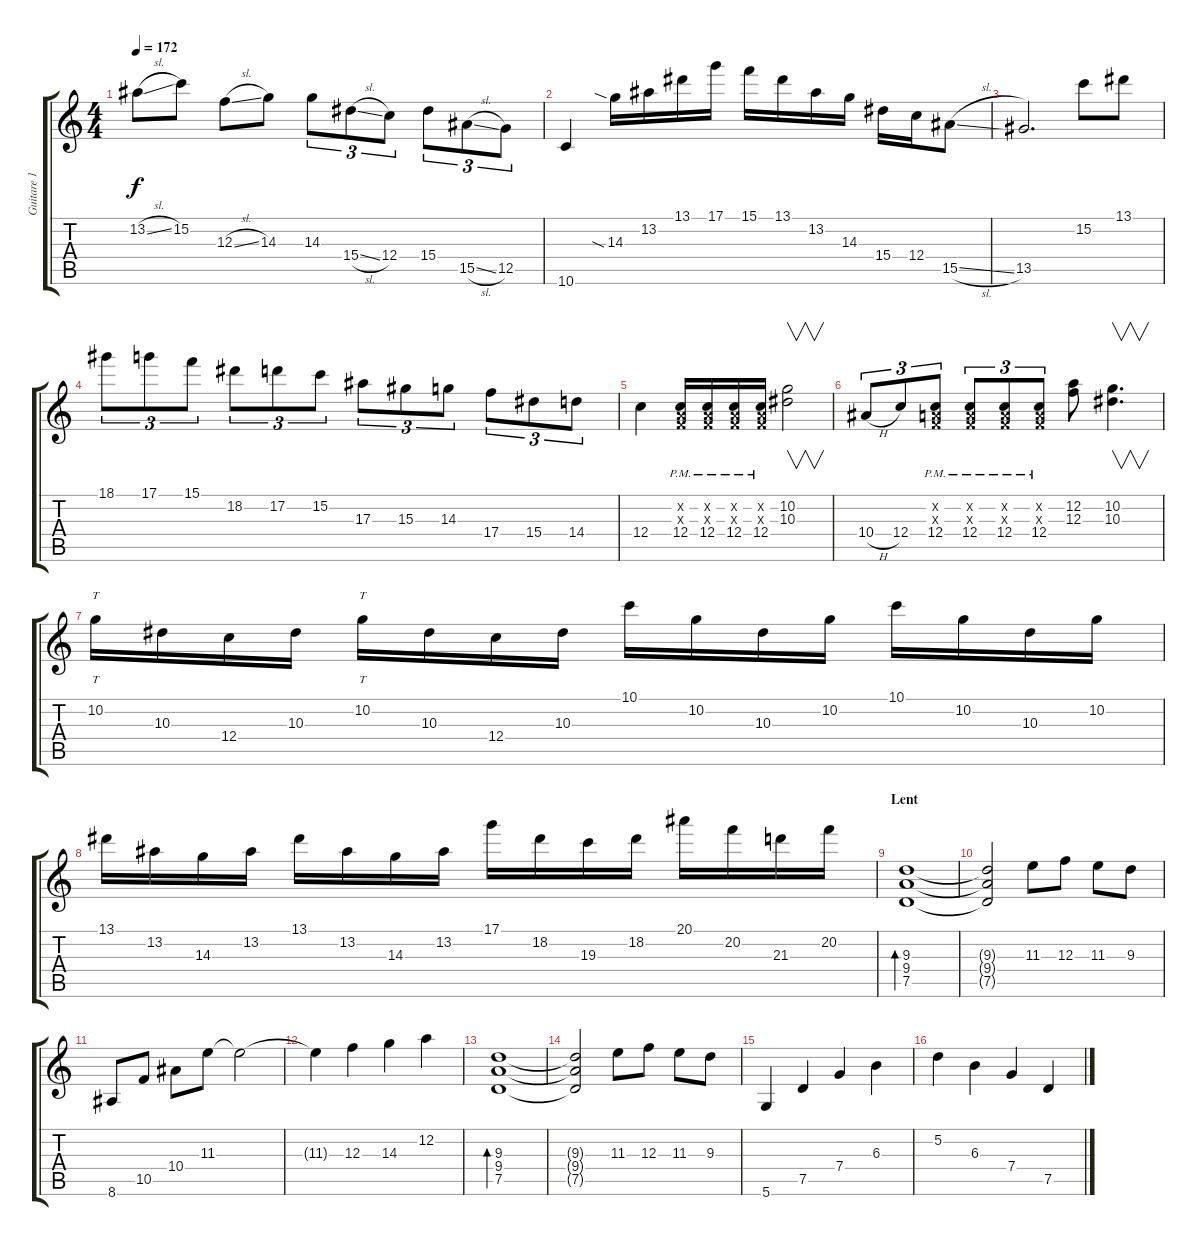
\track ("Guitare 1" "Guitare 1") {instrument distortionguitar}
\staff {score tabs}
\tuning (D4 A3 F3 C3 G2 D2) {hide}
\ts (4 4)
\tempo 172
\clef g2
\ks c
13.2{sl}.8{dy f} 15.2.8 12.3{sl}.8 14.3.8 14.3.8{tu (3 2)} 15.4{sl}.8{tu (3 2)} 12.4.8{tu (3 2)} 15.4.8{tu (3 2)} 15.5{sl}.8{tu (3 2)} 12.5.8{tu (3 2)} |
10.6.4 14.3{sia}.16 13.2.16 13.1.16 17.1.16 15.1.16 13.1.16 13.2.16 14.3.16 15.4.16 12.4.16 15.5{sl}.8 |
13.5.2{d} 15.2.8 13.1.8 |
18.1.8{tu (3 2)} 17.1.8{tu (3 2)} 15.1.8{tu (3 2)} 18.2.8{tu (3 2)} 17.2.8{tu (3 2)} 15.2.8{tu (3 2)} 17.3.8{tu (3 2)} 15.3.8{tu (3 2)} 14.3.8{tu (3 2)} 17.4.8{tu (3 2)} 15.4.8{tu (3 2)} 14.4.8{tu (3 2)} |
12.4.4 (0.2{x} 0.3{x} 12.4{pm}).16 (0.2{x} 0.3{x} 12.4{pm}).16 (0.2{x} 0.3{x} 12.4{pm}).16 (0.2{x} 0.3{x} 12.4{pm}).16 (10.2 10.3).2{v} |
10.4{h}.8{tu (3 2)} 12.4.8{tu (3 2)} (0.2{x} 0.3{x} 12.4{pm}).8{tu (3 2)} (0.2{x} 0.3{x} 12.4{pm}).8{tu (3 2)} (0.2{x} 0.3{x} 12.4{pm}).8{tu (3 2)} (0.2{x} 0.3{x} 12.4{pm}).8{tu (3 2)} (12.2 12.3).8 (10.2 10.3).4{v d} |
10.2.16{tt} 10.3.16 12.4.16 10.3.16 10.2.16{tt} 10.3.16 12.4.16 10.3.16 10.1.16 10.2.16 10.3.16 10.2.16 10.1.16 10.2.16 10.3.16 10.2.16 |
13.1.16 13.2.16 14.3.16 13.2.16 13.1.16 13.2.16 14.3.16 13.2.16 17.1.16 18.2.16 19.3.16 18.2.16 20.1.16 20.2.16 21.3.16 20.2.16 |
\section ("" "Lent")
(9.3 9.4 7.5).1{bd 480} |
(9.3{t} 9.4{t} 7.5{t}).2 11.3.8 12.3.8 11.3.8 9.3.8 |
8.6.8 10.5.8 10.4.8 11.3.8 11.3{t}.2 |
11.3{t}.4 12.3.4 14.3.4 12.2.4 |
(9.3 9.4 7.5).1{bd 480} |
(9.3{t} 9.4{t} 7.5{t}).2 11.3.8 12.3.8 11.3.8 9.3.8 |
5.6.4 7.5.4 7.4.4 6.3.4 |
5.2.4 6.3.4 7.4.4 7.5.4
